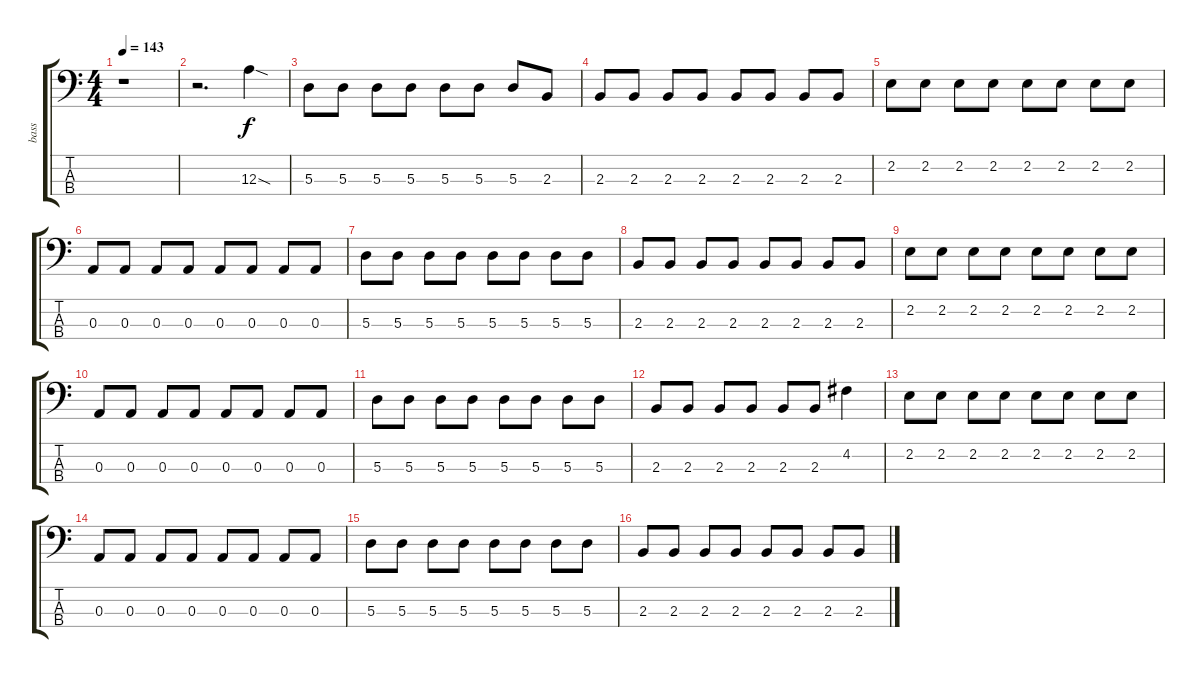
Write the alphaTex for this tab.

\track ("bass" "bass") {instrument electricbasspick}
\staff {score tabs}
\tuning (G2 D2 A1 E1) {hide}
\ts (4 4)
\tempo 143
\clef f4
\ks c
r.1{dy f} |
r.2{d} 12.3{sod}.4 |
5.3.8 5.3.8 5.3.8 5.3.8 5.3.8 5.3.8 5.3.8 2.3.8 |
2.3.8 2.3.8 2.3.8 2.3.8 2.3.8 2.3.8 2.3.8 2.3.8 |
2.2.8 2.2.8 2.2.8 2.2.8 2.2.8 2.2.8 2.2.8 2.2.8 |
0.3.8 0.3.8 0.3.8 0.3.8 0.3.8 0.3.8 0.3.8 0.3.8 |
5.3.8 5.3.8 5.3.8 5.3.8 5.3.8 5.3.8 5.3.8 5.3.8 |
2.3.8 2.3.8 2.3.8 2.3.8 2.3.8 2.3.8 2.3.8 2.3.8 |
2.2.8 2.2.8 2.2.8 2.2.8 2.2.8 2.2.8 2.2.8 2.2.8 |
0.3.8 0.3.8 0.3.8 0.3.8 0.3.8 0.3.8 0.3.8 0.3.8 |
5.3.8 5.3.8 5.3.8 5.3.8 5.3.8 5.3.8 5.3.8 5.3.8 |
2.3.8 2.3.8 2.3.8 2.3.8 2.3.8 2.3.8 4.2.4 |
2.2.8 2.2.8 2.2.8 2.2.8 2.2.8 2.2.8 2.2.8 2.2.8 |
0.3.8 0.3.8 0.3.8 0.3.8 0.3.8 0.3.8 0.3.8 0.3.8 |
5.3.8 5.3.8 5.3.8 5.3.8 5.3.8 5.3.8 5.3.8 5.3.8 |
2.3.8 2.3.8 2.3.8 2.3.8 2.3.8 2.3.8 2.3.8 2.3.8
